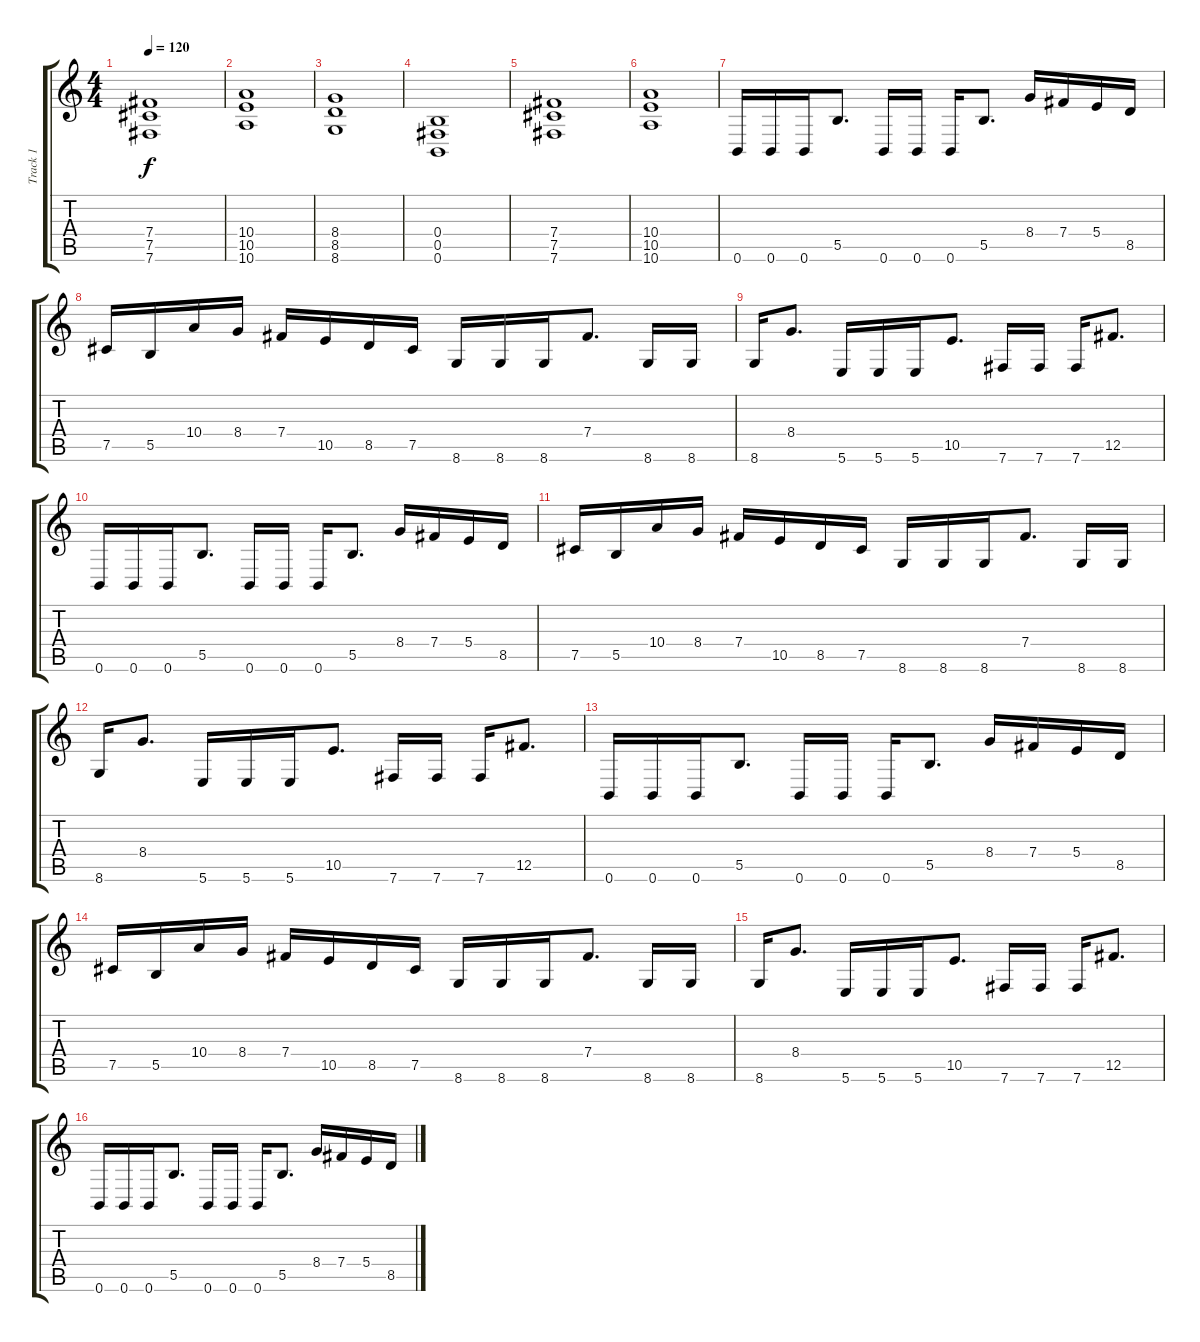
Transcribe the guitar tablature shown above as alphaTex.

\track ("Track 1" "Track 1") {instrument distortionguitar}
\staff {score tabs}
\tuning (Db4 Ab3 E3 B2 Gb2 B1) {hide}
\ts (4 4)
\tempo 120
\clef g2
\ks c
(7.4 7.5 7.6).1{dy f} |
(10.4 10.5 10.6).1 |
(8.4 8.5 8.6).1 |
(0.4 0.5 0.6).1 |
(7.4 7.5 7.6).1 |
(10.4 10.5 10.6).1 |
0.6.16 0.6.16 0.6.16 5.5.8{d} 0.6.16 0.6.16 0.6.16 5.5.8{d} 8.4.16 7.4.16 5.4.16 8.5.16 |
7.5.16 5.5.16 10.4.16 8.4.16 7.4.16 10.5.16 8.5.16 7.5.16 8.6.16 8.6.16 8.6.16 7.4.8{d} 8.6.16 8.6.16 |
8.6.16 8.4.8{d} 5.6.16 5.6.16 5.6.16 10.5.8{d} 7.6.16 7.6.16 7.6.16 12.5.8{d} |
0.6.16 0.6.16 0.6.16 5.5.8{d} 0.6.16 0.6.16 0.6.16 5.5.8{d} 8.4.16 7.4.16 5.4.16 8.5.16 |
7.5.16 5.5.16 10.4.16 8.4.16 7.4.16 10.5.16 8.5.16 7.5.16 8.6.16 8.6.16 8.6.16 7.4.8{d} 8.6.16 8.6.16 |
8.6.16 8.4.8{d} 5.6.16 5.6.16 5.6.16 10.5.8{d} 7.6.16 7.6.16 7.6.16 12.5.8{d} |
0.6.16 0.6.16 0.6.16 5.5.8{d} 0.6.16 0.6.16 0.6.16 5.5.8{d} 8.4.16 7.4.16 5.4.16 8.5.16 |
7.5.16 5.5.16 10.4.16 8.4.16 7.4.16 10.5.16 8.5.16 7.5.16 8.6.16 8.6.16 8.6.16 7.4.8{d} 8.6.16 8.6.16 |
8.6.16 8.4.8{d} 5.6.16 5.6.16 5.6.16 10.5.8{d} 7.6.16 7.6.16 7.6.16 12.5.8{d} |
0.6.16 0.6.16 0.6.16 5.5.8{d} 0.6.16 0.6.16 0.6.16 5.5.8{d} 8.4.16 7.4.16 5.4.16 8.5.16
